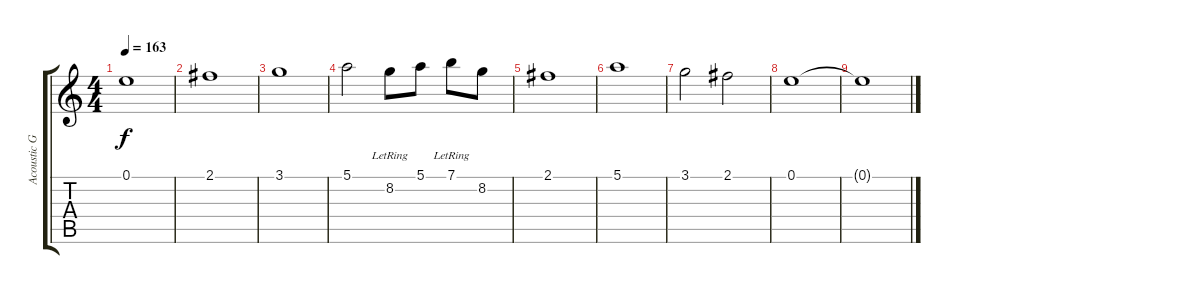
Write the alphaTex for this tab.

\track ("Acoustic Guitar IV" "Acoustic G") {instrument acousticguitarnylon}
\staff {score tabs}
\tuning (E4 B3 G3 D3 A2 E2) {hide}
\ts (4 4)
\tempo 163
\clef g2
\ks c
0.1.1{dy f} |
2.1.1 |
3.1.1 |
5.1.2 8.2{lr}.8 5.1.8 7.1{lr}.8 8.2.8 |
2.1.1 |
5.1.1 |
3.1.2 2.1.2 |
0.1.1 |
0.1{t}.1
